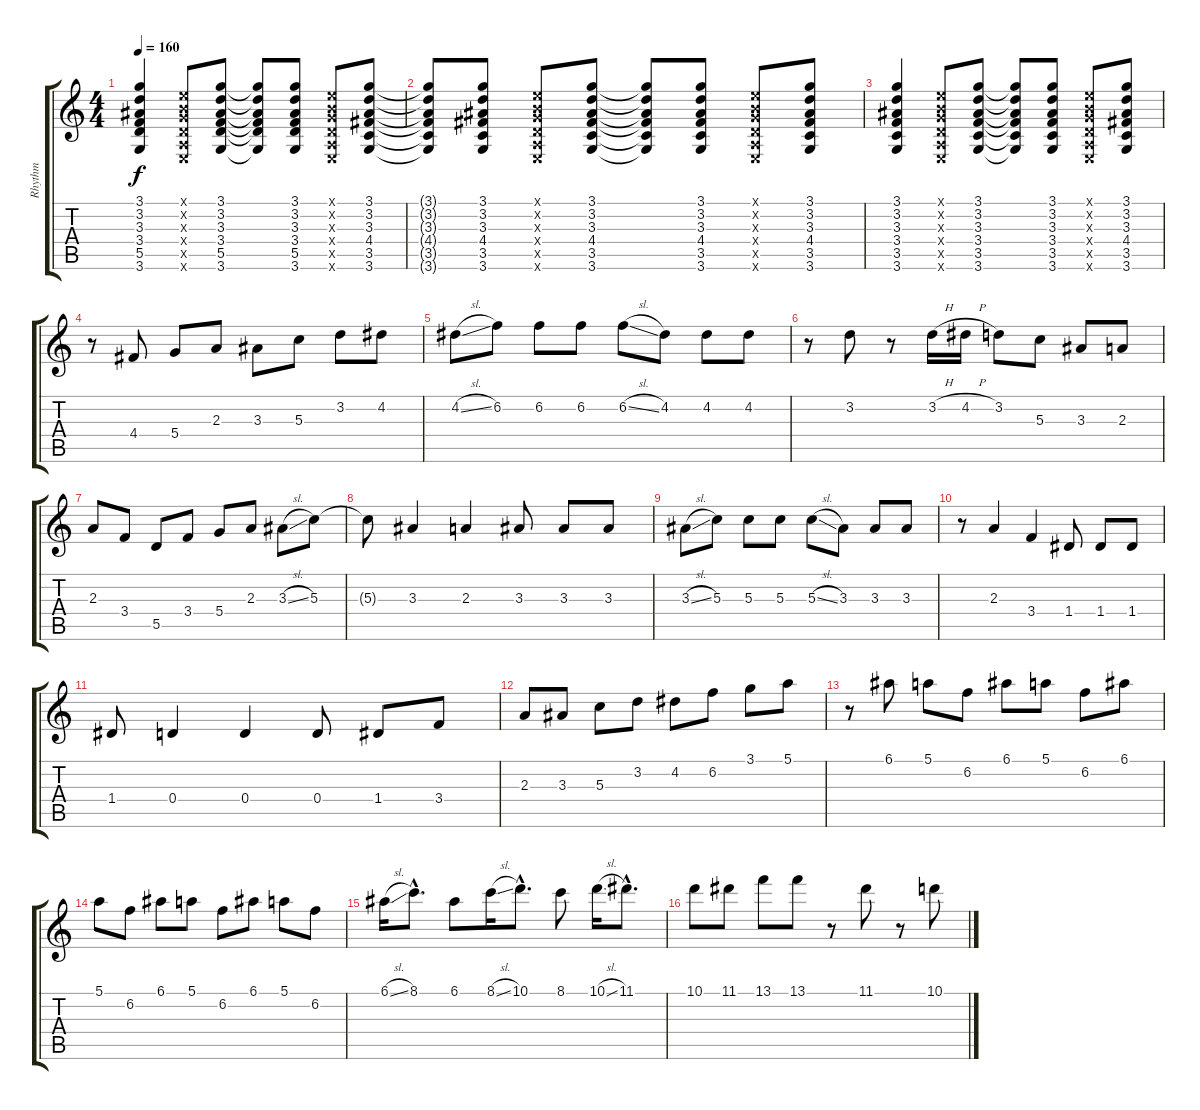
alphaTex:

\track ("Rhythm" "Rhythm") {instrument acousticguitarnylon}
\staff {score tabs}
\tuning (E4 B3 G3 D3 A2 E2) {hide}
\ts (4 4)
\tempo 160
\clef g2
\ks c
(3.1 3.2 3.3 3.4 5.5 3.6).4{dy f} (0.1{x} 0.2{x} 0.3{x} 0.4{x} 0.5{x} 0.6{x}).8 (3.1 3.2 3.3 3.4 5.5 3.6).8 (3.1{t} 3.2{t} 3.3{t} 3.4{t} 5.5{t} 3.6{t}).8 (3.1 3.2 3.3 3.4 5.5 3.6).8 (0.1{x} 0.2{x} 0.3{x} 0.4{x} 0.5{x} 0.6{x}).8 (3.1 3.2 3.3 4.4 3.5 3.6).8 |
(3.1{t} 3.2{t} 3.3{t} 4.4{t} 3.5{t} 3.6{t}).8 (3.1 3.2 3.3 4.4 3.5 3.6).8 (0.1{x} 0.2{x} 0.3{x} 0.4{x} 0.5{x} 0.6{x}).8 (3.1 3.2 3.3 4.4 3.5 3.6).8 (3.1{t} 3.2{t} 3.3{t} 4.4{t} 3.5{t} 3.6{t}).8 (3.1 3.2 3.3 4.4 3.5 3.6).8 (0.1{x} 0.2{x} 0.3{x} 0.4{x} 0.5{x} 0.6{x}).8 (3.1 3.2 3.3 4.4 3.5 3.6).8 |
(3.1 3.2 3.3 3.4 3.5 3.6).4 (0.1{x} 0.2{x} 0.3{x} 0.4{x} 0.5{x} 0.6{x}).8 (3.1 3.2 3.3 3.4 3.5 3.6).8 (3.1{t} 3.2{t} 3.3{t} 3.4{t} 3.5{t} 3.6{t}).8 (3.1 3.2 3.3 3.4 3.5 3.6).8 (0.1{x} 0.2{x} 0.3{x} 0.4{x} 0.5{x} 0.6{x}).8 (3.1 3.2 3.3 4.4 3.5 3.6).8 |
r.8 4.4.8{volume 16} 5.4.8 2.3.8 3.3.8 5.3.8 3.2.8 4.2.8 |
4.2{sl}.8 6.2.8 6.2.8 6.2.8 6.2{sl}.8 4.2.8 4.2.8 4.2.8 |
r.8 3.2.8 r.8 3.2{h}.16 4.2{h}.16 3.2.8 5.3.8 3.3.8 2.3.8 |
2.3.8 3.4.8 5.5.8 3.4.8 5.4.8 2.3.8 3.3{sl}.8 5.3.8 |
5.3{t}.8 3.3.4 2.3.4 3.3.8 3.3.8 3.3.8 |
3.3{sl}.8 5.3.8 5.3.8 5.3.8 5.3{sl}.8 3.3.8 3.3.8 3.3.8 |
r.8 2.3.4 3.4.4 1.4.8 1.4.8 1.4.8 |
1.4.8 0.4.4 0.4.4 0.4.8 1.4.8 3.4.8 |
2.3.8 3.3.8 5.3.8 3.2.8 4.2.8 6.2.8 3.1.8 5.1.8 |
r.8 6.1.8 5.1.8 6.2.8 6.1.8 5.1.8 6.2.8 6.1.8 |
5.1.8 6.2.8 6.1.8 5.1.8 6.2.8 6.1.8 5.1.8 6.2.8 |
6.1{sl}.16 8.1{hac}.8{d} 6.1.8 8.1{sl}.16 10.1{hac}.8{d} 8.1.8 10.1{sl}.16 11.1{hac}.8{d} |
10.1.8 11.1.8 13.1.8 13.1.8 r.8 11.1.8 r.8 10.1.8
